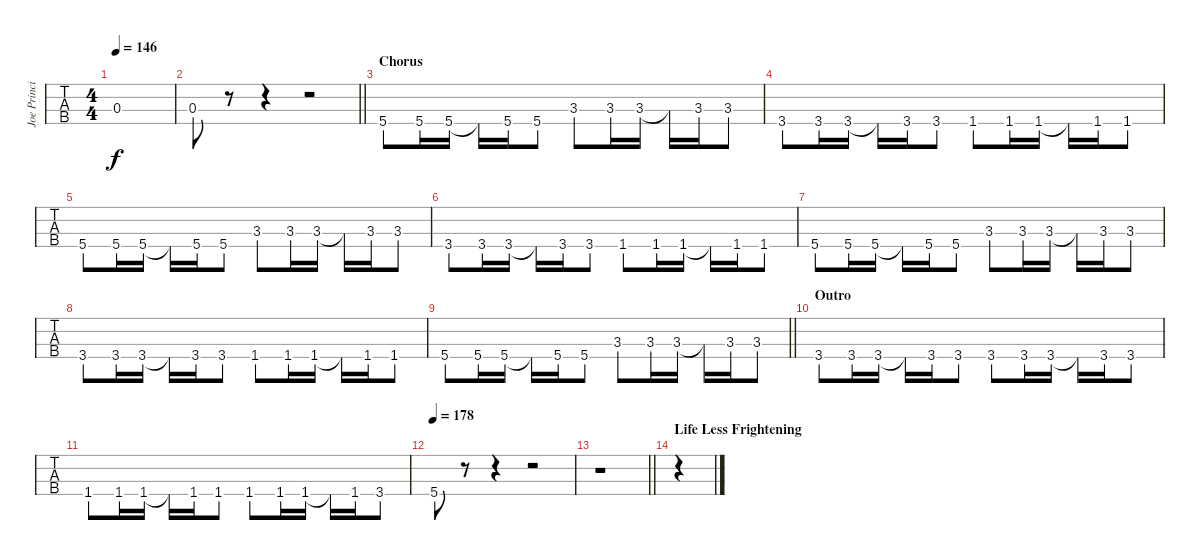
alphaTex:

\track ("Joe Principe - Bass" "Joe Princi") {instrument electricbassfinger}
\staff {tabs}
\tuning (Gb2 Db2 Ab1 Eb1) {hide}
\ts (4 4)
\tempo 146
\clef f4
\ks c
0.3.1{dy f} |
\barLineRight lightlight
0.3.8 r.8 r.4 r.2 |
\section ("" "Chorus")
5.4.8 5.4.16 5.4.16 5.4{t}.16 5.4.16 5.4.8 3.3.8 3.3.16 3.3.16 3.3{t}.16 3.3.16 3.3.8 |
3.4.8 3.4.16 3.4.16 3.4{t}.16 3.4.16 3.4.8 1.4.8 1.4.16 1.4.16 1.4{t}.16 1.4.16 1.4.8 |
5.4.8 5.4.16 5.4.16 5.4{t}.16 5.4.16 5.4.8 3.3.8 3.3.16 3.3.16 3.3{t}.16 3.3.16 3.3.8 |
3.4.8 3.4.16 3.4.16 3.4{t}.16 3.4.16 3.4.8 1.4.8 1.4.16 1.4.16 1.4{t}.16 1.4.16 1.4.8 |
5.4.8 5.4.16 5.4.16 5.4{t}.16 5.4.16 5.4.8 3.3.8 3.3.16 3.3.16 3.3{t}.16 3.3.16 3.3.8 |
3.4.8 3.4.16 3.4.16 3.4{t}.16 3.4.16 3.4.8 1.4.8 1.4.16 1.4.16 1.4{t}.16 1.4.16 1.4.8 |
\barLineRight lightlight
5.4.8 5.4.16 5.4.16 5.4{t}.16 5.4.16 5.4.8 3.3.8 3.3.16 3.3.16 3.3{t}.16 3.3.16 3.3.8 |
\section ("" "Outro")
3.4.8 3.4.16 3.4.16 3.4{t}.16 3.4.16 3.4.8 3.4.8 3.4.16 3.4.16 3.4{t}.16 3.4.16 3.4.8 |
1.4.8 1.4.16 1.4.16 1.4{t}.16 1.4.16 1.4.8 1.4.8 1.4.16 1.4.16 1.4{t}.16 1.4.16 3.4.8 |
\tempo 178
5.4.8 r.8 r.4 r.2 |
\barLineRight lightlight
r.1 |
\section ("" "Life Less Frightening")
